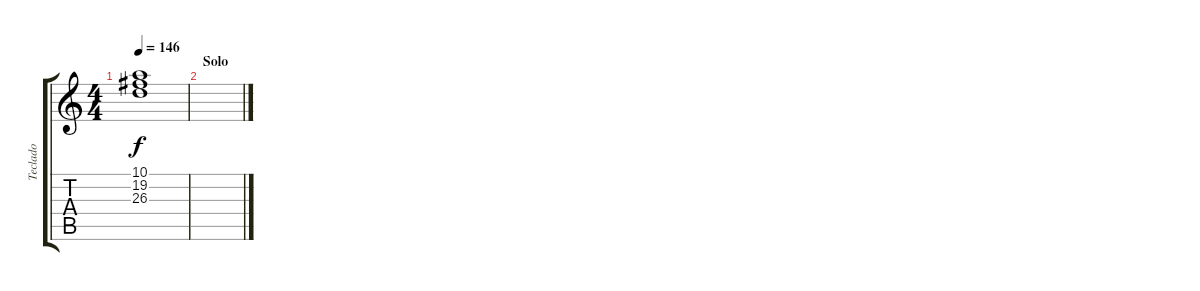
\track ("Teclado" "Teclado") {instrument stringensemble1}
\staff {score tabs}
\tuning (E4 B3 G3 D3 A2 E2) {hide}
\ts (4 4)
\tempo 146
\clef g2
\ks c
(10.1{t} 19.2{t} 26.3{t}).1{dy f} |
\section ("" "Solo")
